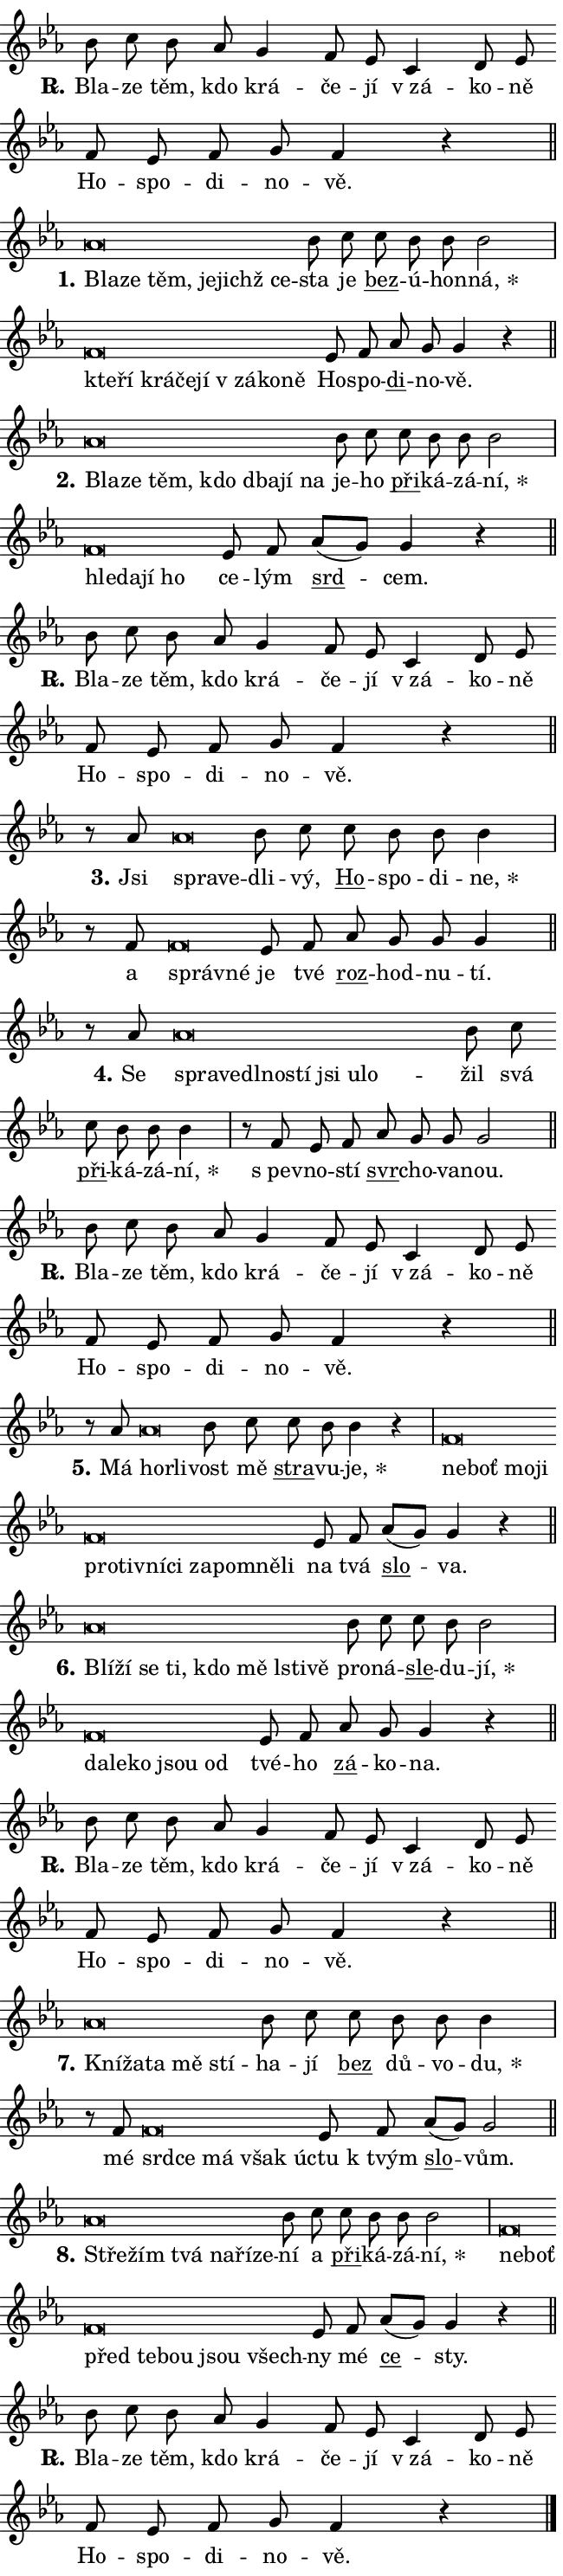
\version "2.24.0"
\header { tagline = "" }
\paper {
  indent = 0\cm
  top-margin = 0\cm
  right-margin = 0.13\cm % to fit lyric hyphens
  bottom-margin = 0\cm
  left-margin = 0\cm
  paper-width = 11\cm
  page-breaking = #ly:one-page-breaking
  system-system-spacing.basic-distance = #11
  score-system-spacing.basic-distance = #11
  ragged-last = ##f
}


%% Author: Thomas Morley
%% https://lists.gnu.org/archive/html/lilypond-user/2020-05/msg00002.html
#(define (line-position grob)
"Returns position of @var[grob} in current system:
   @code{'start}, if at first time-step
   @code{'end}, if at last time-step
   @code{'middle} otherwise
"
  (let* ((col (ly:item-get-column grob))
         (ln (ly:grob-object col 'left-neighbor))
         (rn (ly:grob-object col 'right-neighbor))
         (col-to-check-left (if (ly:grob? ln) ln col))
         (col-to-check-right (if (ly:grob? rn) rn col))
         (break-dir-left
           (and
             (ly:grob-property col-to-check-left 'non-musical #f)
             (ly:item-break-dir col-to-check-left)))
         (break-dir-right
           (and
             (ly:grob-property col-to-check-right 'non-musical #f)
             (ly:item-break-dir col-to-check-right))))
        (cond ((eqv? 1 break-dir-left) 'start)
              ((eqv? -1 break-dir-right) 'end)
              (else 'middle))))

#(define (tranparent-at-line-position vctor)
  (lambda (grob)
  "Relying on @code{line-position} select the relevant enry from @var{vctor}.
Used to determine transparency,"
    (case (line-position grob)
      ((end) (not (vector-ref vctor 0)))
      ((middle) (not (vector-ref vctor 1)))
      ((start) (not (vector-ref vctor 2))))))

noteHeadBreakVisibility =
#(define-music-function (break-visibility)(vector?)
"Makes @code{NoteHead}s transparent relying on @var{break-visibility}"
#{
  \override NoteHead.transparent =
    #(tranparent-at-line-position break-visibility)
#})

#(define delete-ledgers-for-transparent-note-heads
  (lambda (grob)
    "Reads whether a @code{NoteHead} is transparent.
If so this @code{NoteHead} is removed from @code{'note-heads} from
@var{grob}, which is supposed to be @code{LedgerLineSpanner}.
As a result ledgers are not printed for this @code{NoteHead}"
    (let* ((nhds-array (ly:grob-object grob 'note-heads))
           (nhds-list
             (if (ly:grob-array? nhds-array)
                 (ly:grob-array->list nhds-array)
                 '()))
           ;; Relies on the transparent-property being done before
           ;; Staff.LedgerLineSpanner.after-line-breaking is executed.
           ;; This is fragile ...
           (to-keep
             (remove
               (lambda (nhd)
                 (ly:grob-property nhd 'transparent #f))
               nhds-list)))
      ;; TODO find a better method to iterate over grob-arrays, similiar
      ;; to filter/remove etc for lists
      ;; For now rebuilt from scratch
      (set! (ly:grob-object grob 'note-heads)  '())
      (for-each
        (lambda (nhd)
          (ly:pointer-group-interface::add-grob grob 'note-heads nhd))
        to-keep))))

squashNotes = {
  \override NoteHead.X-extent = #'(-0.2 . 0.2)
  \override NoteHead.Y-extent = #'(-0.75 . 0)
  \override NoteHead.stencil =
    #(lambda (grob)
       (let ((pos (ly:grob-property grob 'staff-position)))
         (begin
           (if (< pos -7) (display "ERROR: Lower brevis then expected\n") (display ""))
           (if (<= pos -6) ly:text-interface::print ly:note-head::print))))
}
unSquashNotes = {
  \revert NoteHead.X-extent
  \revert NoteHead.Y-extent
  \revert NoteHead.stencil
}

hideNotes = \noteHeadBreakVisibility #begin-of-line-visible
unHideNotes = \noteHeadBreakVisibility #all-visible

% work-around for resetting accidentals
% https://lilypond.org/doc/v2.23/Documentation/notation/displaying-rhythms#unmetered-music
cadenzaMeasure = {
  \cadenzaOff
  \partial 1024 s1024
  \cadenzaOn
}

#(define-markup-command (accent layout props text) (markup?)
  "Underline accented syllable"
  (interpret-markup layout props
    #{\markup \override #'(offset . 4.3) \underline { #text }#}))

responsum = \markup \concat {
  "R" \hspace #-1.05 \path #0.1 #'((moveto 0 0.07) (lineto 0.9 0.8)) \hspace #0.05 "."
}

spaceSize = #0.6828661417322834 % exact space size for TeX Gyre Schola

\layout {
  \context {
    \Staff
    \remove "Time_signature_engraver"
    \override LedgerLineSpanner.after-line-breaking = #delete-ledgers-for-transparent-note-heads
  }
  \context {
    \Lyrics {
      \override LyricSpace.minimum-distance = \spaceSize
      \override LyricText.font-name = #"TeX Gyre Schola"
      \override LyricText.font-size = 1
      \override StanzaNumber.font-name = #"TeX Gyre Schola Bold"
      \override StanzaNumber.font-size = 1
    }
  }
  \context {
    \Score 
    \override NoteHead.text =
      #(lambda (grob) 
        (let ((pos (ly:grob-property grob 'staff-position)))
          #{\markup {
            \combine
              \halign #-0.55 \raise #(if (= pos -6) 0 0.5) \override #'(thickness . 2) \draw-line #'(3.2 . 0)
              \musicglyph "noteheads.sM1"
          }#}))
  }
}

% magnetic-lyrics.ily
%
%   written by
%     Jean Abou Samra <jean@abou-samra.fr>
%     Werner Lemberg <wl@gnu.org>
%
%   adapted by
%     Jiri Hon <jiri.hon@gmail.com>
%
% Version 2022-Apr-15

% https://www.mail-archive.com/lilypond-user@gnu.org/msg149350.html

#(define (Left_hyphen_pointer_engraver context)
   "Collect syllable-hyphen-syllable occurrences in lyrics and store
them in properties.  This engraver only looks to the left.  For
example, if the lyrics input is @code{foo -- bar}, it does the
following.

@itemize @bullet
@item
Set the @code{text} property of the @code{LyricHyphen} grob between
@q{foo} and @q{bar} to @code{foo}.

@item
Set the @code{left-hyphen} property of the @code{LyricText} grob with
text @q{foo} to the @code{LyricHyphen} grob between @q{foo} and
@q{bar}.
@end itemize

Use this auxiliary engraver in combination with the
@code{lyric-@/text::@/apply-@/magnetic-@/offset!} hook."
   (let ((hyphen #f)
         (text #f))
     (make-engraver
      (acknowledgers
       ((lyric-syllable-interface engraver grob source-engraver)
        (set! text grob)))
      (end-acknowledgers
       ((lyric-hyphen-interface engraver grob source-engraver)
        ;(when (not (grob::has-interface grob 'lyric-space-interface))
          (set! hyphen grob)));)
      ((stop-translation-timestep engraver)
       (when (and text hyphen)
         (ly:grob-set-object! text 'left-hyphen hyphen))
       (set! text #f)
       (set! hyphen #f)))))

#(define (lyric-text::apply-magnetic-offset! grob)
   "If the space between two syllables is less than the value in
property @code{LyricText@/.details@/.squash-threshold}, move the right
syllable to the left so that it gets concatenated with the left
syllable.

Use this function as a hook for
@code{LyricText@/.after-@/line-@/breaking} if the
@code{Left_@/hyphen_@/pointer_@/engraver} is active."
   (let ((hyphen (ly:grob-object grob 'left-hyphen #f)))
     (when hyphen
       (let ((left-text (ly:spanner-bound hyphen LEFT)))
         (when (grob::has-interface left-text 'lyric-syllable-interface)
           (let* ((common (ly:grob-common-refpoint grob left-text X))
                  (this-x-ext (ly:grob-extent grob common X))
                  (left-x-ext
                   (begin
                     ;; Trigger magnetism for left-text.
                     (ly:grob-property left-text 'after-line-breaking)
                     (ly:grob-extent left-text common X)))
                  ;; `delta` is the gap width between two syllables.
                  (delta (- (interval-start this-x-ext)
                            (interval-end left-x-ext)))
                  (details (ly:grob-property grob 'details))
                  (threshold (assoc-get 'squash-threshold details 0.2)))
             (when (< delta threshold)
               (let* (;; We have to manipulate the input text so that
                      ;; ligatures crossing syllable boundaries are not
                      ;; disabled.  For languages based on the Latin
                      ;; script this is essentially a beautification.
                      ;; However, for non-Western scripts it can be a
                      ;; necessity.
                      (lt (ly:grob-property left-text 'text))
                      (rt (ly:grob-property grob 'text))
                      (is-space (grob::has-interface hyphen 'lyric-space-interface))
                      (space (if is-space " " ""))
                      (extra-delta (if is-space spaceSize 0))
                      ;; Append new syllable.
                      (ltrt-space (if (and (string? lt) (string? rt))
                                (string-append lt space rt)
                                (make-concat-markup (list lt space rt))))
                      ;; Right-align `ltrt` to the right side.
                      (ltrt-space-markup (grob-interpret-markup
                               grob
                               (make-translate-markup
                                (cons (interval-length this-x-ext) 0)
                                (make-right-align-markup ltrt-space)))))
                 (begin
                   ;; Don't print `left-text`.
                   (ly:grob-set-property! left-text 'stencil #f)
                   ;; Set text and stencil (which holds all collected
                   ;; syllables so far) and shift it to the left.
                   (ly:grob-set-property! grob 'text ltrt-space)
                   (ly:grob-set-property! grob 'stencil ltrt-space-markup)
                   (ly:grob-translate-axis! grob (- (- delta extra-delta)) X))))))))))


#(define (lyric-hyphen::displace-bounds-first grob)
   ;; Make very sure this callback isn't triggered too early.
   (let ((left (ly:spanner-bound grob LEFT))
         (right (ly:spanner-bound grob RIGHT)))
     (ly:grob-property left 'after-line-breaking)
     (ly:grob-property right 'after-line-breaking)
     (ly:lyric-hyphen::print grob)))

squashThreshold = #0.4

\layout {
  \context {
    \Lyrics
    \consists #Left_hyphen_pointer_engraver
    \override LyricText.after-line-breaking =
      #lyric-text::apply-magnetic-offset!
    \override LyricHyphen.stencil = #lyric-hyphen::displace-bounds-first
    \override LyricText.details.squash-threshold = \squashThreshold
    \override LyricHyphen.minimum-distance = 0
    \override LyricHyphen.minimum-length = \squashThreshold
  }
}

squashText = \override LyricText.details.squash-threshold = 9999
unSquashText = \override LyricText.details.squash-threshold = \squashThreshold

leftText = \override LyricText.self-alignment-X = #LEFT
unLeftText = \revert LyricText.self-alignment-X

starOffset = #(lambda (grob) 
                (let ((x_offset (ly:self-alignment-interface::aligned-on-x-parent grob)))
                  (if (= x_offset 0) 0 (+ x_offset 1.2))))

star = #(define-music-function (syllable)(string?)
"Append star separator at the end of a syllable"
#{
  \once \override LyricText.X-offset = #starOffset
  \lyricmode { \markup {
    #syllable
    \override #'((font-name . "TeX Gyre Schola Bold")) \hspace #0.2 \lower #0.65 \larger "*"
  } }
#})

starAccent = #(define-music-function (syllable)(string?)
"Append star separator at the end of a syllable and make accent"
#{
  \once \override LyricText.X-offset = #starOffset
  \lyricmode { \markup {
    \accent #syllable
    \override #'((font-name . "TeX Gyre Schola Bold")) \hspace #0.2 \lower #0.65 \larger "*"
  } }
#})

breath = #(define-music-function (syllable)(string?)
"Append breathing indicator at the end of a syllable"
#{
  \lyricmode { \markup { #syllable "+" } }
#})

optionalBreath = #(define-music-function (syllable)(string?)
"Append optional breathing indicator at the end of a syllable"
#{
  \lyricmode { \markup { #syllable "(+)" } }
#})


\score {
    <<
        \new Voice = "melody" { \cadenzaOn \key es \major \relative { bes'8 c bes as g4 f8 es \bar "" c4 d8 es \bar "" f es f g f4 r \cadenzaMeasure \bar "||" \break } }
        \new Lyrics \lyricsto "melody" { \lyricmode { \set stanza = \responsum
Bla -- ze těm, kdo krá -- če -- jí "v zá" -- ko -- ně Ho -- spo -- di -- no -- vě. } }
    >>
    \layout {}
}

\score {
    <<
        \new Voice = "melody" { \cadenzaOn \key es \major \relative { \squashNotes as'\breve*1/16 \hideNotes \breve*1/16 \bar "" \breve*1/16 \bar "" \breve*1/16 \bar "" \breve*1/16 \breve*1/16 \bar "" \unHideNotes \unSquashNotes bes8 c \bar "" c bes bes bes2 \cadenzaMeasure \bar "|" \squashNotes f\breve*1/16 \hideNotes \breve*1/16 \bar "" \breve*1/16 \bar "" \breve*1/16 \bar "" \breve*1/16 \bar "" \breve*1/16 \bar "" \breve*1/16 \breve*1/16 \bar "" \unHideNotes \unSquashNotes es8 f \bar "" as g g4 r \cadenzaMeasure \bar "||" \break } }
        \new Lyrics \lyricsto "melody" { \lyricmode { \set stanza = "1."
\leftText Bla -- \squashText ze těm, je -- jichž ce -- \unLeftText \unSquashText sta je \markup \accent bez -- ú -- hon -- \star ná, \leftText kte -- \squashText ří krá -- če -- jí "v zá" -- ko -- ně \unLeftText \unSquashText Ho -- spo -- \markup \accent di -- no -- vě. } }
    >>
    \layout {}
}

\score {
    <<
        \new Voice = "melody" { \cadenzaOn \key es \major \relative { \squashNotes as'\breve*1/16 \hideNotes \breve*1/16 \bar "" \breve*1/16 \bar "" \breve*1/16 \bar "" \breve*1/16 \bar "" \breve*1/16 \breve*1/16 \bar "" \unHideNotes \unSquashNotes bes8 c \bar "" c bes bes bes2 \cadenzaMeasure \bar "|" \squashNotes f\breve*1/16 \hideNotes \breve*1/16 \bar "" \breve*1/16 \breve*1/16 \bar "" \unHideNotes \unSquashNotes es8 f \bar "" as[( g)] g4 r \cadenzaMeasure \bar "||" \break } }
        \new Lyrics \lyricsto "melody" { \lyricmode { \set stanza = "2."
\leftText Bla -- \squashText ze těm, kdo dba -- jí na \unLeftText \unSquashText je -- ho \markup \accent při -- ká -- zá -- \star ní, \leftText hle -- \squashText da -- jí ho \unLeftText \unSquashText ce -- lým \markup \accent srd -- cem. } }
    >>
    \layout {}
}

\score {
    <<
        \new Voice = "melody" { \cadenzaOn \key es \major \relative { bes'8 c bes as g4 f8 es \bar "" c4 d8 es \bar "" f es f g f4 r \cadenzaMeasure \bar "||" \break } }
        \new Lyrics \lyricsto "melody" { \lyricmode { \set stanza = \responsum
Bla -- ze těm, kdo krá -- če -- jí "v zá" -- ko -- ně Ho -- spo -- di -- no -- vě. } }
    >>
    \layout {}
}

\score {
    <<
        \new Voice = "melody" { \cadenzaOn \key es \major \relative { r8 as'8 \squashNotes as\breve*1/16 \hideNotes \breve*1/16 \bar "" \unHideNotes \unSquashNotes bes8 c \bar "" c bes bes bes4 \cadenzaMeasure \bar "|" r8 f8 \squashNotes f\breve*1/16 \hideNotes \breve*1/16 \bar "" \unHideNotes \unSquashNotes es8 f \bar "" as g g g4 \cadenzaMeasure \bar "||" \break } }
        \new Lyrics \lyricsto "melody" { \lyricmode { \set stanza = "3."
Jsi \leftText spra -- \squashText ve -- \unLeftText \unSquashText dli -- vý, \markup \accent Ho -- spo -- di -- \star ne, a \leftText správ -- \squashText né \unLeftText \unSquashText je tvé \markup \accent roz -- hod -- nu -- tí. } }
    >>
    \layout {}
}

\score {
    <<
        \new Voice = "melody" { \cadenzaOn \key es \major \relative { r8 as'8 \squashNotes as\breve*1/16 \hideNotes \breve*1/16 \bar "" \breve*1/16 \bar "" \breve*1/16 \bar "" \breve*1/16 \bar "" \breve*1/16 \bar "" \breve*1/16 \breve*1/16 \bar "" \unHideNotes \unSquashNotes bes8 c \bar "" c bes bes bes4 \cadenzaMeasure \bar "|" r8 f es8 f \bar "" as g g g2 \cadenzaMeasure \bar "||" \break } }
        \new Lyrics \lyricsto "melody" { \lyricmode { \set stanza = "4."
Se \leftText spra -- \squashText ve -- dl -- no -- stí jsi u -- lo -- \unLeftText \unSquashText žil svá \markup \accent při -- ká -- zá -- \star ní, "s pev" -- no -- stí \markup \accent svr -- cho -- va -- nou. } }
    >>
    \layout {}
}

\score {
    <<
        \new Voice = "melody" { \cadenzaOn \key es \major \relative { bes'8 c bes as g4 f8 es \bar "" c4 d8 es \bar "" f es f g f4 r \cadenzaMeasure \bar "||" \break } }
        \new Lyrics \lyricsto "melody" { \lyricmode { \set stanza = \responsum
Bla -- ze těm, kdo krá -- če -- jí "v zá" -- ko -- ně Ho -- spo -- di -- no -- vě. } }
    >>
    \layout {}
}

\score {
    <<
        \new Voice = "melody" { \cadenzaOn \key es \major \relative { r8 as'8 \squashNotes as\breve*1/16 \hideNotes \breve*1/16 \bar "" \unHideNotes \unSquashNotes bes8 c \bar "" c bes bes4 r \cadenzaMeasure \bar "|" \squashNotes f\breve*1/16 \hideNotes \breve*1/16 \bar "" \breve*1/16 \bar "" \breve*1/16 \bar "" \breve*1/16 \bar "" \breve*1/16 \bar "" \breve*1/16 \bar "" \breve*1/16 \bar "" \breve*1/16 \bar "" \breve*1/16 \bar "" \breve*1/16 \breve*1/16 \bar "" \unHideNotes \unSquashNotes es8 f \bar "" as[( g)] g4 r \cadenzaMeasure \bar "||" \break } }
        \new Lyrics \lyricsto "melody" { \lyricmode { \set stanza = "5."
Má \leftText hor -- \squashText li -- \unLeftText \unSquashText vost mě \markup \accent stra -- vu -- \star je, \leftText ne -- \squashText boť mo -- ji pro -- tiv -- ní -- ci za -- po -- mně -- li \unLeftText \unSquashText na tvá \markup \accent slo -- va. } }
    >>
    \layout {}
}

\score {
    <<
        \new Voice = "melody" { \cadenzaOn \key es \major \relative { \squashNotes as'\breve*1/16 \hideNotes \breve*1/16 \bar "" \breve*1/16 \bar "" \breve*1/16 \bar "" \breve*1/16 \bar "" \breve*1/16 \bar "" \breve*1/16 \breve*1/16 \bar "" \unHideNotes \unSquashNotes bes8 c \bar "" c bes bes2 \cadenzaMeasure \bar "|" \squashNotes f\breve*1/16 \hideNotes \breve*1/16 \bar "" \breve*1/16 \bar "" \breve*1/16 \breve*1/16 \bar "" \unHideNotes \unSquashNotes es8 f \bar "" as g g4 r \cadenzaMeasure \bar "||" \break } }
        \new Lyrics \lyricsto "melody" { \lyricmode { \set stanza = "6."
\leftText Blí -- \squashText ží se ti, kdo mě lsti -- vě \unLeftText \unSquashText pro -- ná -- \markup \accent sle -- du -- \star jí, \leftText da -- \squashText le -- ko jsou od \unLeftText \unSquashText tvé -- ho \markup \accent zá -- ko -- na. } }
    >>
    \layout {}
}

\score {
    <<
        \new Voice = "melody" { \cadenzaOn \key es \major \relative { bes'8 c bes as g4 f8 es \bar "" c4 d8 es \bar "" f es f g f4 r \cadenzaMeasure \bar "||" \break } }
        \new Lyrics \lyricsto "melody" { \lyricmode { \set stanza = \responsum
Bla -- ze těm, kdo krá -- če -- jí "v zá" -- ko -- ně Ho -- spo -- di -- no -- vě. } }
    >>
    \layout {}
}

\score {
    <<
        \new Voice = "melody" { \cadenzaOn \key es \major \relative { \squashNotes as'\breve*1/16 \hideNotes \breve*1/16 \bar "" \breve*1/16 \bar "" \breve*1/16 \breve*1/16 \bar "" \unHideNotes \unSquashNotes bes8 c \bar "" c bes bes bes4 \cadenzaMeasure \bar "|" r8 f8 \squashNotes f\breve*1/16 \hideNotes \breve*1/16 \bar "" \breve*1/16 \bar "" \breve*1/16 \breve*1/16 \bar "" \unHideNotes \unSquashNotes es8 f \bar "" as[( g)] g2 \cadenzaMeasure \bar "||" \break } }
        \new Lyrics \lyricsto "melody" { \lyricmode { \set stanza = "7."
\leftText Kní -- \squashText ža -- ta mě stí -- \unLeftText \unSquashText ha -- jí \markup \accent bez dů -- vo -- \star du, mé \leftText srd -- \squashText ce má však ú -- \unLeftText \unSquashText ctu "k tvým" \markup \accent slo -- vům. } }
    >>
    \layout {}
}

\score {
    <<
        \new Voice = "melody" { \cadenzaOn \key es \major \relative { \squashNotes as'\breve*1/16 \hideNotes \breve*1/16 \bar "" \breve*1/16 \bar "" \breve*1/16 \bar "" \breve*1/16 \breve*1/16 \bar "" \unHideNotes \unSquashNotes bes8 c \bar "" c bes bes bes2 \cadenzaMeasure \bar "|" \squashNotes f\breve*1/16 \hideNotes \breve*1/16 \bar "" \breve*1/16 \bar "" \breve*1/16 \bar "" \breve*1/16 \bar "" \breve*1/16 \breve*1/16 \bar "" \unHideNotes \unSquashNotes es8 f \bar "" as[( g)] g4 r \cadenzaMeasure \bar "||" \break } }
        \new Lyrics \lyricsto "melody" { \lyricmode { \set stanza = "8."
\leftText Stře -- \squashText žím tvá na -- ří -- ze -- \unLeftText \unSquashText ní a \markup \accent při -- ká -- zá -- \star ní, \leftText ne -- \squashText boť před te -- bou jsou všech -- \unLeftText \unSquashText ny mé \markup \accent ce -- sty. } }
    >>
    \layout {}
}

\score {
    <<
        \new Voice = "melody" { \cadenzaOn \key es \major \relative { bes'8 c bes as g4 f8 es \bar "" c4 d8 es \bar "" f es f g f4 r \cadenzaMeasure \bar "||" \break } \bar "|." }
        \new Lyrics \lyricsto "melody" { \lyricmode { \set stanza = \responsum
Bla -- ze těm, kdo krá -- če -- jí "v zá" -- ko -- ně Ho -- spo -- di -- no -- vě. } }
    >>
    \layout {}
}
